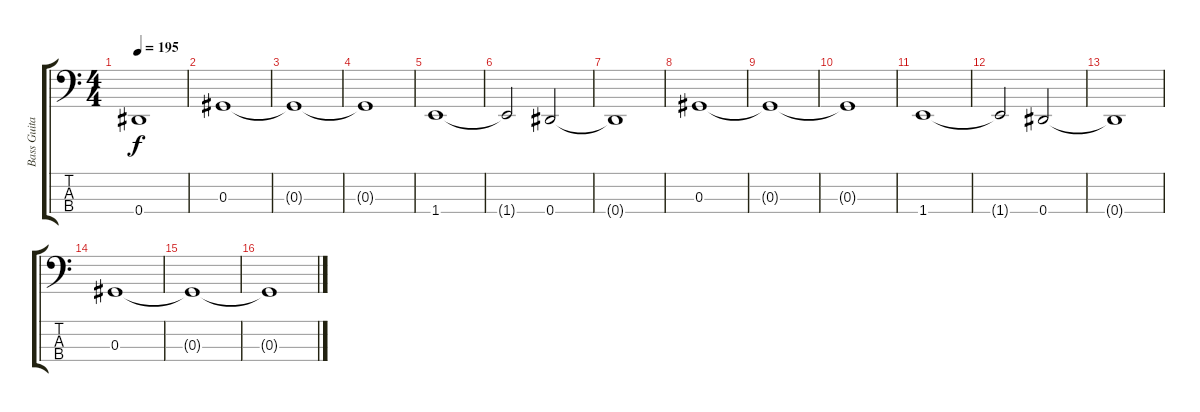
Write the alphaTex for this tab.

\track ("Bass Guitar" "Bass Guita") {instrument electricbassfinger}
\staff {score tabs}
\tuning (Gb2 Db2 Ab1 Eb1) {hide}
\ts (4 4)
\tempo 195
\clef f4
\ks c
0.4{t}.1{dy f} |
0.3.1 |
0.3{t}.1 |
0.3{t}.1 |
1.4.1 |
1.4{t}.2 0.4.2 |
0.4{t}.1 |
0.3.1 |
0.3{t}.1 |
0.3{t}.1 |
1.4.1 |
1.4{t}.2 0.4.2 |
0.4{t}.1 |
0.3.1 |
0.3{t}.1 |
0.3{t}.1
